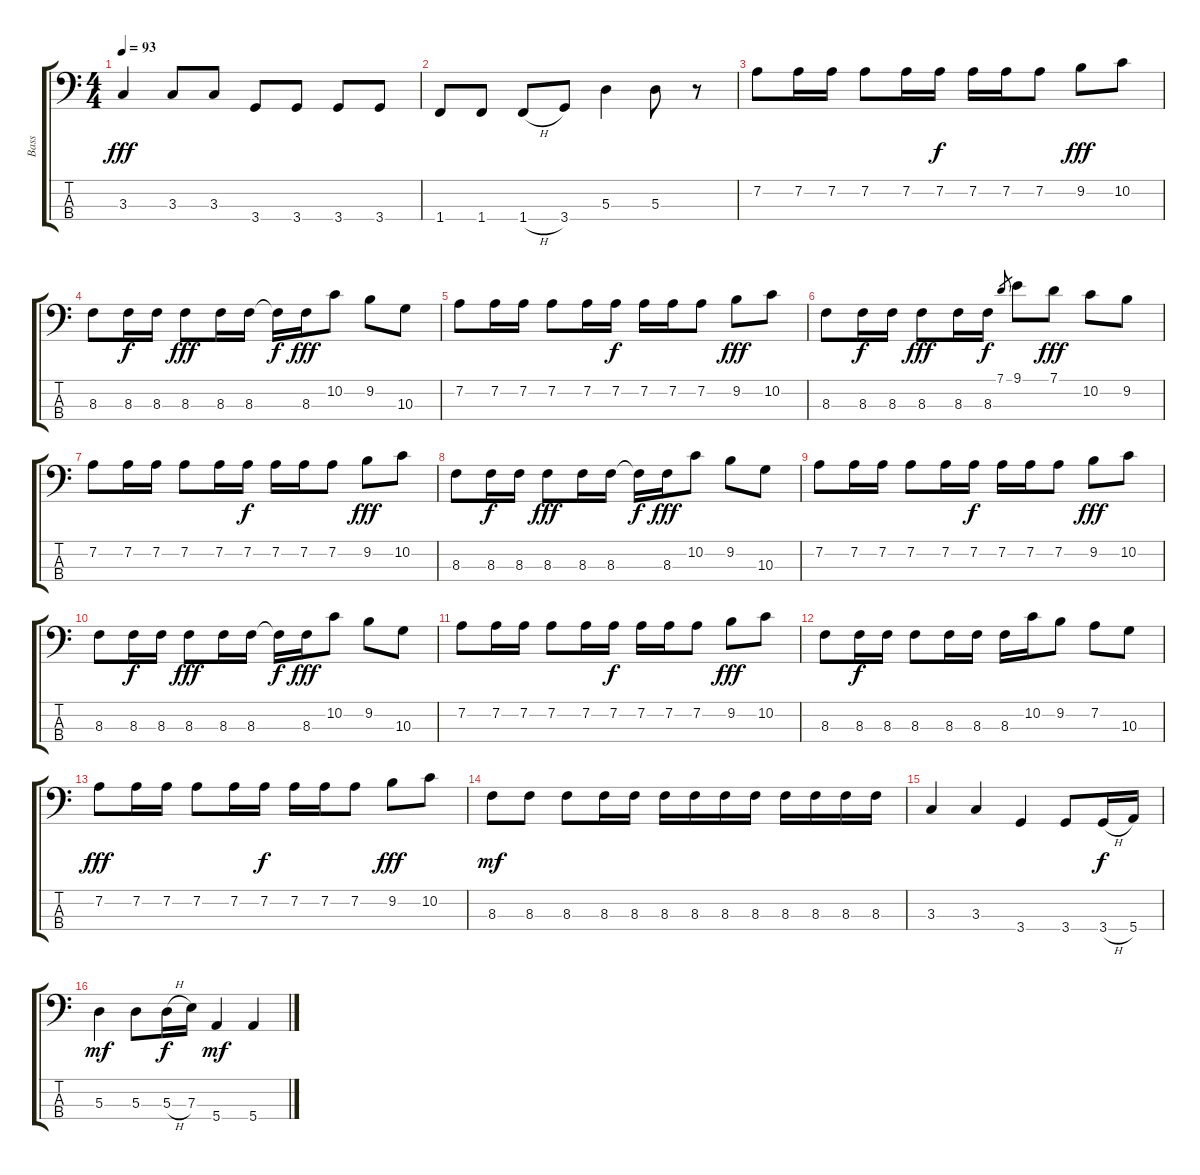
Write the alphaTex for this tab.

\track ("Bass" "Bass") {instrument electricbassfinger}
\staff {score tabs}
\tuning (G2 D2 A1 E1) {hide}
\ts (4 4)
\tempo 93
\clef f4
\ks c
3.3.4{dy fff} 3.3.8 3.3.8 3.4.8 3.4.8 3.4.8 3.4.8 |
1.4.8 1.4.8 1.4{h}.8 3.4.8 5.3.4 5.3.8 r.8 |
7.2.8 7.2.16 7.2.16 7.2.8 7.2.16 7.2.16{dy f} 7.2.16 7.2.16 7.2.8 9.2.8{dy fff} 10.2.8 |
8.3.8 8.3.16{dy f} 8.3.16 8.3.8{dy fff} 8.3.16 8.3.16 8.3{t}.16{dy f} 8.3.16{dy fff} 10.2.8 9.2.8 10.3.8 |
7.2.8 7.2.16 7.2.16 7.2.8 7.2.16 7.2.16{dy f} 7.2.16 7.2.16 7.2.8 9.2.8{dy fff} 10.2.8 |
8.3.8 8.3.16{dy f} 8.3.16 8.3.8{dy fff} 8.3.16 8.3.16{dy f} 7.1.8{gr} 9.1.8 7.1.8{dy fff} 10.2.8 9.2.8 |
7.2.8 7.2.16 7.2.16 7.2.8 7.2.16 7.2.16{dy f} 7.2.16 7.2.16 7.2.8 9.2.8{dy fff} 10.2.8 |
8.3.8 8.3.16{dy f} 8.3.16 8.3.8{dy fff} 8.3.16 8.3.16 8.3{t}.16{dy f} 8.3.16{dy fff} 10.2.8 9.2.8 10.3.8 |
7.2.8 7.2.16 7.2.16 7.2.8 7.2.16 7.2.16{dy f} 7.2.16 7.2.16 7.2.8 9.2.8{dy fff} 10.2.8 |
8.3.8 8.3.16{dy f} 8.3.16 8.3.8{dy fff} 8.3.16 8.3.16 8.3{t}.16{dy f} 8.3.16{dy fff} 10.2.8 9.2.8 10.3.8 |
7.2.8 7.2.16 7.2.16 7.2.8 7.2.16 7.2.16{dy f} 7.2.16 7.2.16 7.2.8 9.2.8{dy fff} 10.2.8 |
8.3.8 8.3.16{dy f} 8.3.16 8.3.8 8.3.16 8.3.16 8.3.16 10.2.16 9.2.8 7.2.8 10.3.8 |
7.2.8{dy fff} 7.2.16 7.2.16 7.2.8 7.2.16 7.2.16{dy f} 7.2.16 7.2.16 7.2.8 9.2.8{dy fff} 10.2.8 |
8.3.8{dy mf} 8.3.8 8.3.8 8.3.16 8.3.16 8.3.16 8.3.16 8.3.16 8.3.16 8.3.16 8.3.16 8.3.16 8.3.16 |
3.3.4 3.3.4 3.4.4 3.4.8 3.4{h}.16{dy f} 5.4.16 |
5.3.4{dy mf} 5.3.8 5.3{h}.16{dy f} 7.3.16 5.4.4{dy mf} 5.4.4
